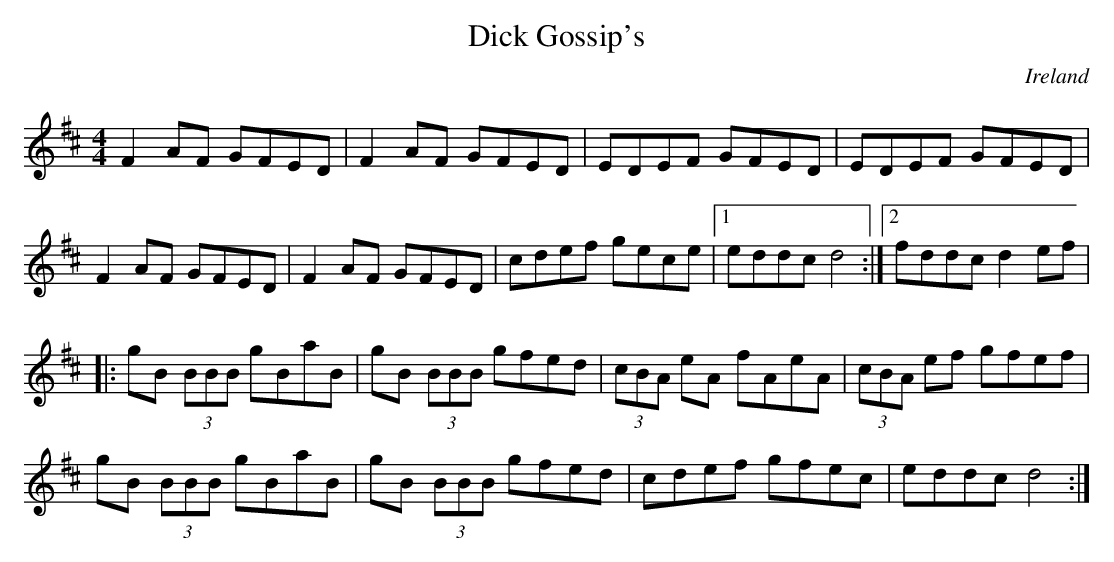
X:1
T:Dick Gossip's
O:Ireland
M:4/4
K:D
F2AF GFED | F2AF GFED | EDEF GFED | EDEF GFED |
F2AF GFED | F2AF GFED | cdef gece |1 eddc d4 :|2 fddc d2ef|
|: gB (3BBB gBaB | gB (3BBB gfed | (3cBA eA fAeA | (3cBA ef gfef |
gB (3BBB gBaB | gB (3BBB gfed | cdef gfec | eddc d4 :|
